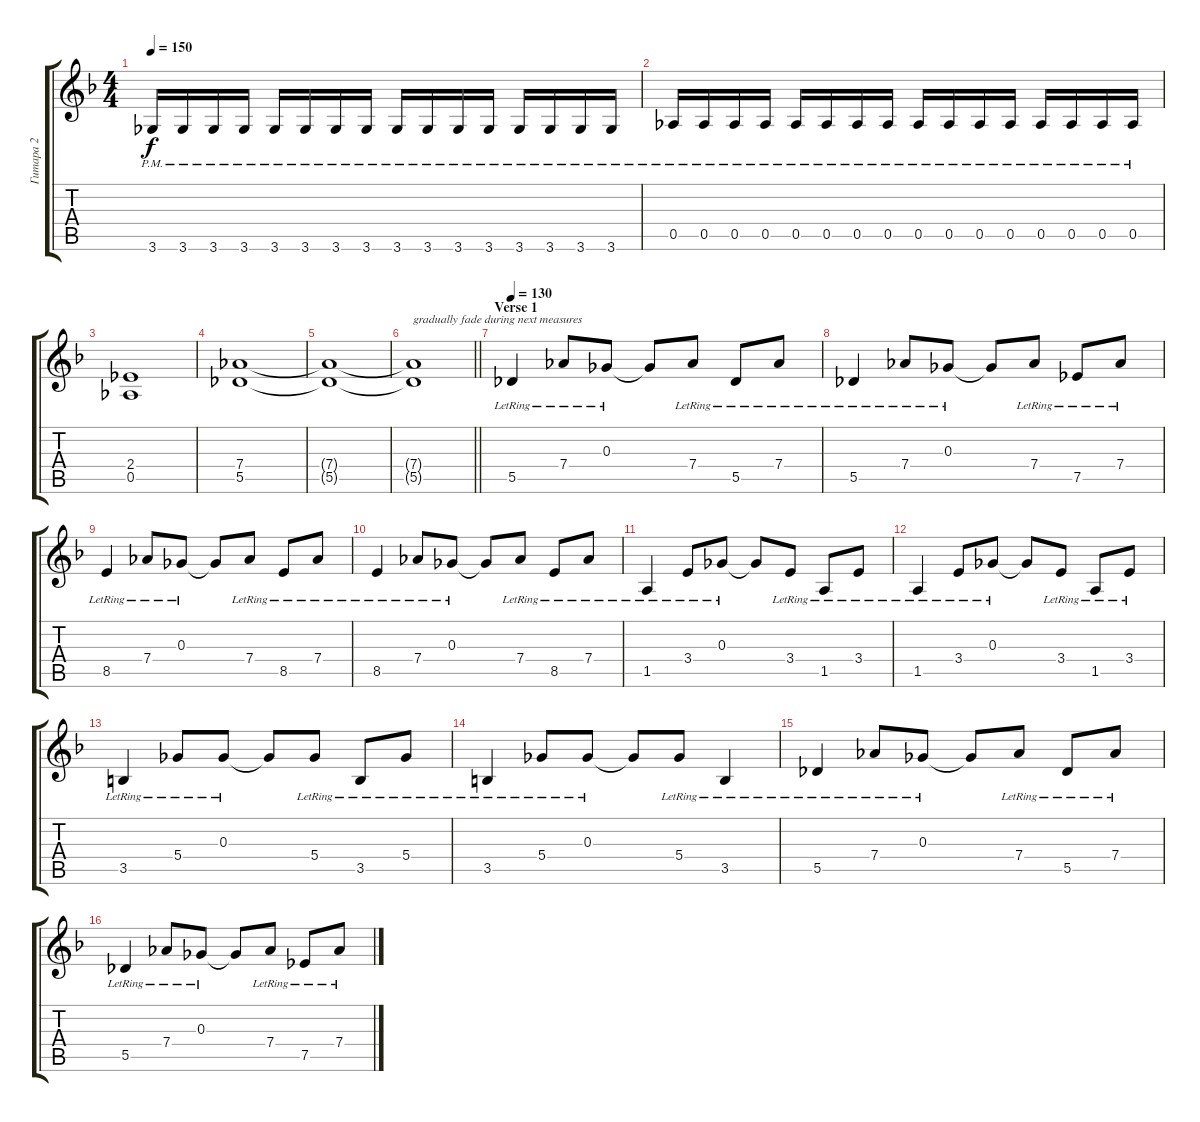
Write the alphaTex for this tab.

\track ("Гитара 2" "Гитара 2") {instrument distortionguitar}
\staff {score tabs}
\tuning (Eb4 Bb3 Gb3 Db3 Ab2 Eb2) {hide}
\ts (4 4)
\tempo 150
\clef g2
\ks dminor
3.6{pm}.16{dy f} 3.6{pm}.16 3.6{pm}.16 3.6{pm}.16 3.6{pm}.16 3.6{pm}.16 3.6{pm}.16 3.6{pm}.16 3.6{pm}.16 3.6{pm}.16 3.6{pm}.16 3.6{pm}.16 3.6{pm}.16 3.6{pm}.16 3.6{pm}.16 3.6{pm}.16 |
0.5{pm}.16 0.5{pm}.16 0.5{pm}.16 0.5{pm}.16 0.5{pm}.16 0.5{pm}.16 0.5{pm}.16 0.5{pm}.16 0.5{pm}.16 0.5{pm}.16 0.5{pm}.16 0.5{pm}.16 0.5{pm}.16 0.5{pm}.16 0.5{pm}.16 0.5{pm}.16 |
(2.4 0.5).1 |
(7.4 5.5).1 |
(7.4{t} 5.5{t}).1 |
\barLineRight lightlight
(7.4{t} 5.5{t}).1{txt "gradually fade during next measures"} |
\section ("" "Verse 1")
\tempo 130
5.5{lr}.4{instrument electricguitarclean} 7.4{lr}.8 0.3{lr}.8 0.3{t}.8 7.4{lr}.8 5.5{lr}.8 7.4{lr}.8 |
5.5{lr}.4 7.4{lr}.8 0.3{lr}.8 0.3{t}.8 7.4{lr}.8 7.5{lr}.8 7.4{lr}.8 |
8.5{lr}.4 7.4{lr}.8 0.3{lr}.8 0.3{t}.8 7.4{lr}.8 8.5{lr}.8 7.4{lr}.8 |
8.5{lr}.4 7.4{lr}.8 0.3{lr}.8 0.3{t}.8 7.4{lr}.8 8.5{lr}.8 7.4{lr}.8 |
1.5{lr}.4 3.4{lr}.8 0.3{lr}.8 0.3{t}.8 3.4{lr}.8 1.5{lr}.8 3.4{lr}.8 |
1.5{lr}.4 3.4{lr}.8 0.3{lr}.8 0.3{t}.8 3.4{lr}.8 1.5{lr}.8 3.4{lr}.8 |
3.5{lr}.4 5.4{lr}.8 0.3{lr}.8 0.3{t}.8 5.4{lr}.8 3.5{lr}.8 5.4{lr}.8 |
3.5{lr}.4 5.4{lr}.8 0.3{lr}.8 0.3{t}.8 5.4{lr}.8 3.5{lr}.4 |
5.5{lr}.4 7.4{lr}.8 0.3{lr}.8 0.3{t}.8 7.4{lr}.8 5.5{lr}.8 7.4{lr}.8 |
5.5{lr}.4 7.4{lr}.8 0.3{lr}.8 0.3{t}.8 7.4{lr}.8 7.5{lr}.8 7.4{lr}.8
